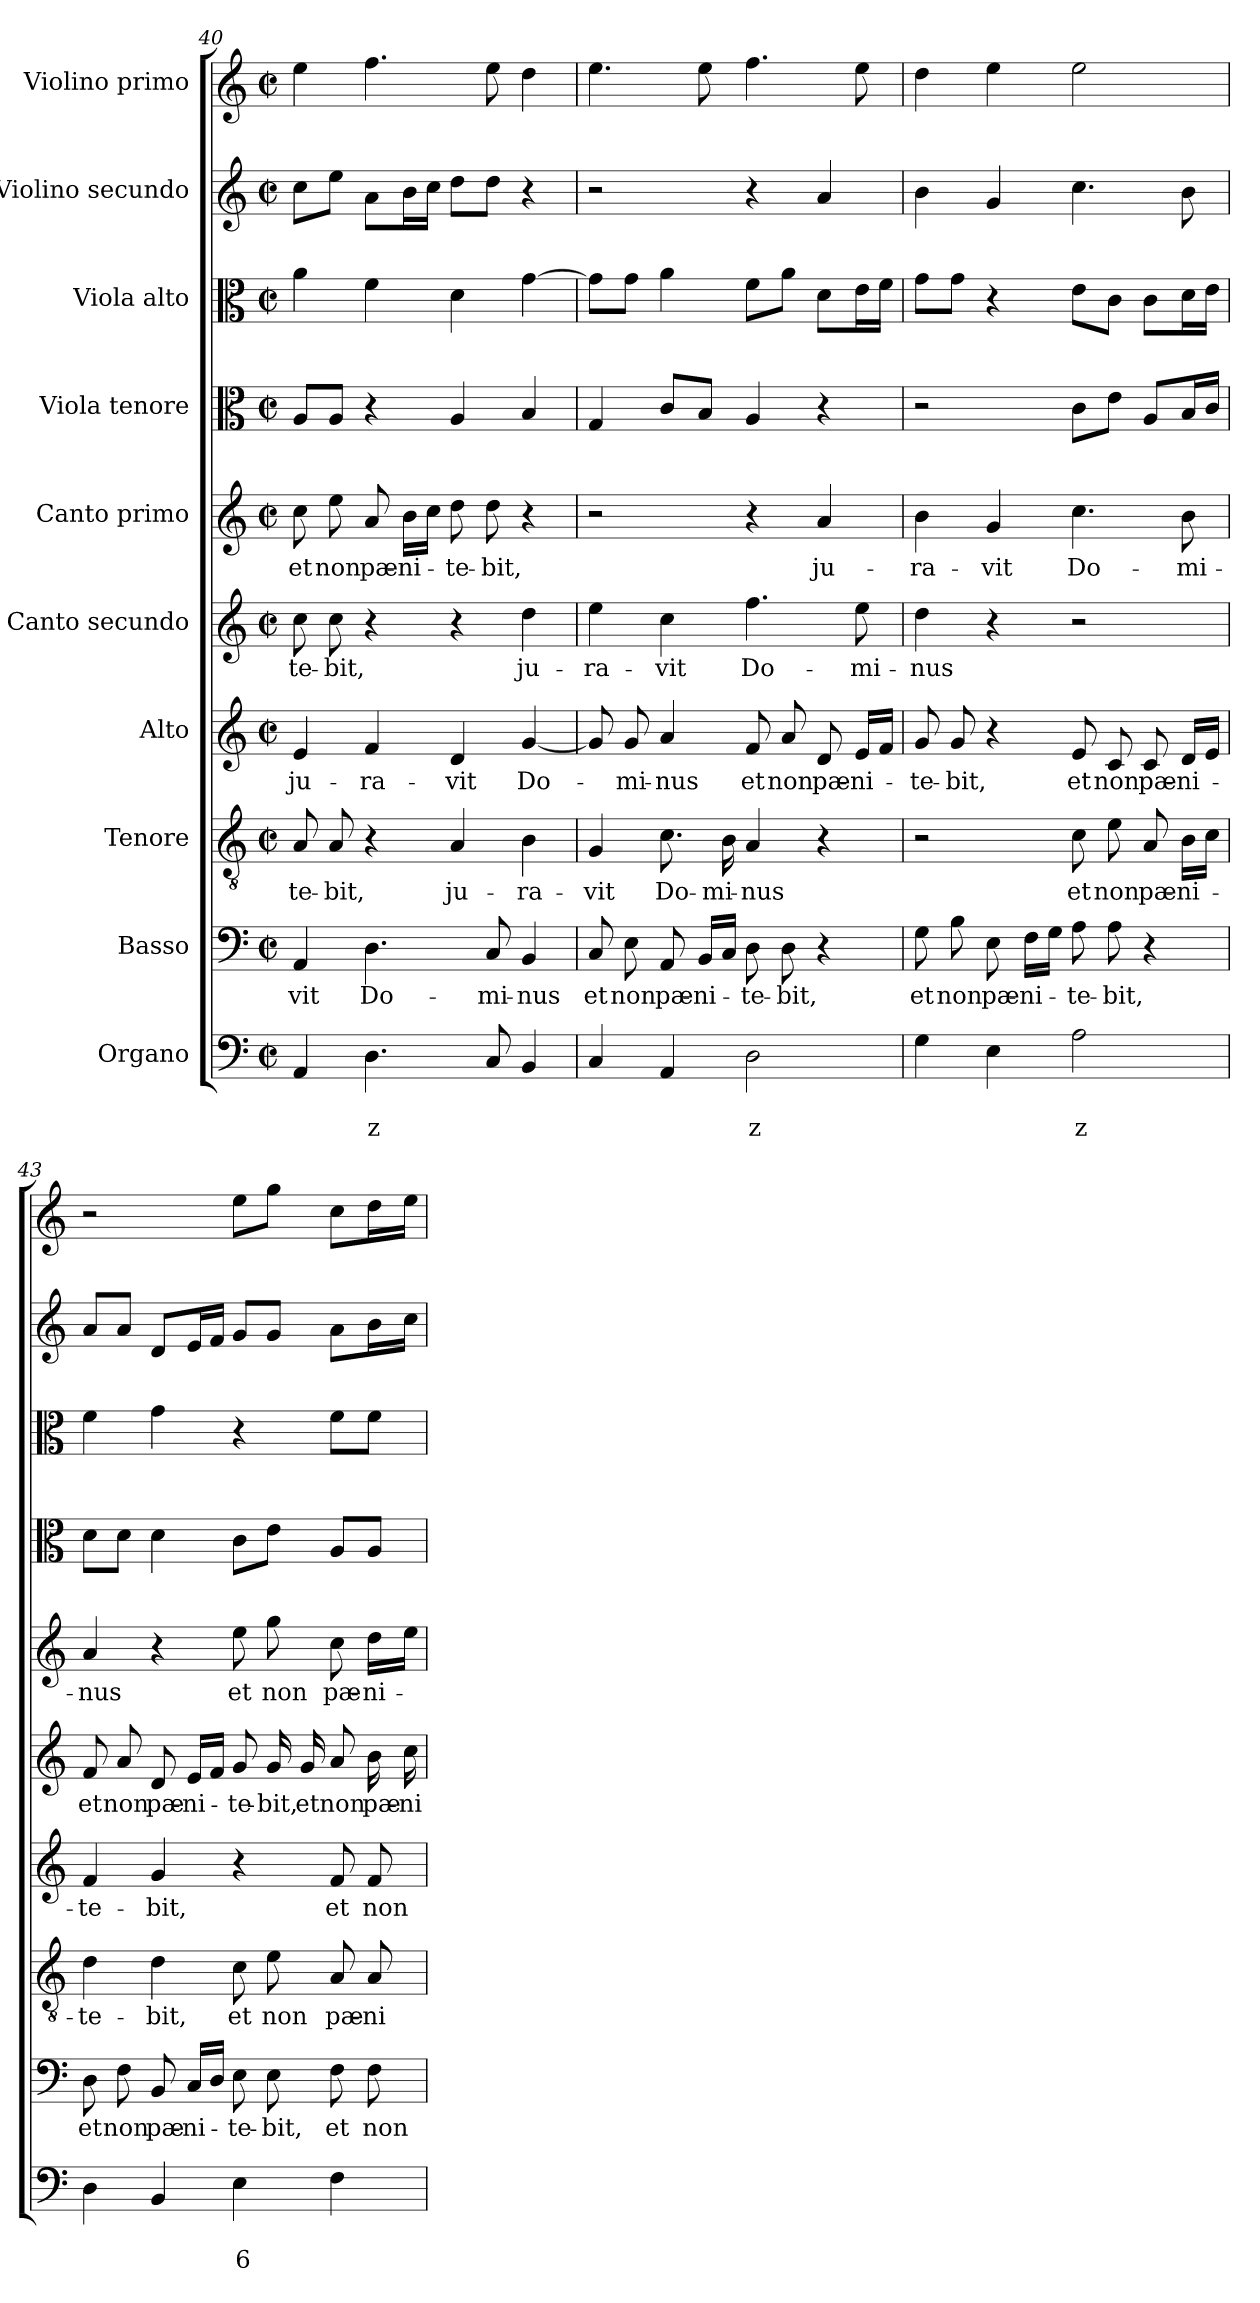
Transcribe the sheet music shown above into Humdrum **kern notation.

**kern	**text	**text	**kern	**text	**kern	**text	**kern	**text	**kern	**text	**kern	**text	**kern	**kern	**kern	**kern
*part10	*part10	*part10	*part9	*part9	*part8	*part8	*part7	*part7	*part6	*part6	*part5	*part5	*part4	*part3	*part2	*part1
*staff10	*staff10	*staff10	*staff9	*staff9	*staff8	*staff8	*staff7	*staff7	*staff6	*staff6	*staff5	*staff5	*staff4	*staff3	*staff2	*staff1
*I"Organo	*	*	*I"Basso	*	*I"Tenore	*	*I"Alto	*	*I"Canto secundo	*	*I"Canto primo	*	*I"Viola tenore	*I"Viola alto	*I"Violino secundo	*I"Violino primo
*clefF4	*	*	*clefF4	*	*clefGv2	*	*clefG2	*	*clefG2	*	*clefG2	*	*clefC3	*clefC3	*clefG2	*clefG2
*k[]	*	*	*k[]	*	*k[]	*	*k[]	*	*k[]	*	*k[]	*	*k[]	*k[]	*k[]	*k[]
*C:	*	*	*C:	*	*C:	*	*C:	*	*C:	*	*C:	*	*C:	*C:	*C:	*C:
*M2/2	*	*	*M2/2	*	*M2/2	*	*M2/2	*	*M2/2	*	*M2/2	*	*M2/2	*M2/2	*M2/2	*M2/2
*met(c|)	*	*	*met(c|)	*	*met(c|)	*	*met(c|)	*	*met(c|)	*	*met(c|)	*	*met(c|)	*met(c|)	*met(c|)	*met(c|)
=40	=40	=40	=40	=40	=40	=40	=40	=40	=40	=40	=40	=40	=40	=40	=40	=40
!	!	!	!	!LO:LY:b	!	!LO:LY:b	!	!LO:LY:b	!	!LO:LY:b	!	!LO:LY:b	!	!	!	!
4AA/	.	.	4AA/	-vit	8A/	-te-	4e/	ju-	8cc\	-te-	8cc\	et	8A/L	4a\	8cc\L	4ee\
!	!	!	!	!	!	!LO:LY:b	!	!	!	!LO:LY:b	!	!LO:LY:b	!	!	!	!
.	.	.	.	.	8A/	-bit,	.	.	8cc\	-bit,	8ee\	non	8A/J	.	8ee\J	.
!	!	!LO:LY:b	!	!LO:LY:b	!	!	!	!LO:LY:b	!	!	!	!LO:LY:b	!	!	!	!
4.D\	.	z	4.D\	Do-	4r	.	4f/	-ra-	4r	.	8a/	pæ-	4r	4f\	8a\L	4.ff\
!	!	!	!	!	!	!	!	!	!	!	!	!LO:LY:b	!	!	!	!
.	.	.	.	.	.	.	.	.	.	.	16b\LL	-ni-	.	.	16b\L	.
.	.	.	.	.	.	.	.	.	.	.	16cc\JJ	.	.	.	16cc\JJ	.
!	!	!	!	!	!	!LO:LY:b	!	!LO:LY:b	!	!	!	!LO:LY:b	!	!	!	!
.	.	.	.	.	4A/	ju-	4d/	-vit	4r	.	8dd\	-te-	4A/	4d\	8dd\L	.
!	!	!	!	!LO:LY:b	!	!	!	!	!	!	!	!LO:LY:b	!	!	!	!
8C/	.	.	8C/	-mi-	.	.	.	.	.	.	8dd\	-bit,	.	.	8dd\J	8ee\
!	!	!	!	!LO:LY:b	!	!LO:LY:b	!	!LO:LY:b	!	!LO:LY:b	!	!	!	!	!	!
4BB/	.	.	4BB/	-nus	4B\	-ra-	[4g/	Do-	4dd\	ju-	4r	.	4B/	[4g\	4r	4dd\
=41	=41	=41	=41	=41	=41	=41	=41	=41	=41	=41	=41	=41	=41	=41	=41	=41
!	!	!	!	!LO:LY:b	!	!LO:LY:b	!	!	!	!LO:LY:b	!	!	!	!	!	!
4C/	.	.	8C/	et	4G/	-vit	8g/]	.	4ee\	-ra-	2r	.	4G/	8g\L]	2r	4.ee\
!	!	!	!	!LO:LY:b	!	!	!	!LO:LY:b	!	!	!	!	!	!	!	!
.	.	.	8E\	non	.	.	8g/	-mi-	.	.	.	.	.	8g\J	.	.
!	!	!	!	!LO:LY:b	!	!LO:LY:b	!	!LO:LY:b	!	!LO:LY:b	!	!	!	!	!	!
4AA/	.	.	8AA/	pæ-	8.c\	Do-	4a/	-nus	4cc\	-vit	.	.	8c/L	4a\	.	.
!	!	!	!	!LO:LY:b	!	!	!	!	!	!	!	!	!	!	!	!
.	.	.	16BB/LL	-ni-	.	.	.	.	.	.	.	.	8B/J	.	.	8ee\
!	!	!	!	!	!	!LO:LY:b	!	!	!	!	!	!	!	!	!	!
.	.	.	16C/JJ	.	16B\	-mi-	.	.	.	.	.	.	.	.	.	.
!	!	!LO:LY:b	!	!LO:LY:b	!	!LO:LY:b	!	!LO:LY:b	!	!LO:LY:b	!	!	!	!	!	!
2D\	.	z	8D\	-te-	4A/	-nus	8f/	et	4.ff\	Do-	4r	.	4A/	8f\L	4r	4.ff\
!	!	!	!	!LO:LY:b	!	!	!	!LO:LY:b	!	!	!	!	!	!	!	!
.	.	.	8D\	-bit,	.	.	8a/	non	.	.	.	.	.	8a\J	.	.
!	!	!	!	!	!	!	!	!LO:LY:b	!	!	!	!LO:LY:b	!	!	!	!
.	.	.	4r	.	4r	.	8d/	pæ-	.	.	4a/	ju-	4r	8d\L	4a/	.
!	!	!	!	!	!	!	!	!LO:LY:b	!	!LO:LY:b	!	!	!	!	!	!
.	.	.	.	.	.	.	16e/LL	-ni-	8ee\	-mi-	.	.	.	16e\L	.	8ee\
.	.	.	.	.	.	.	16f/JJ	.	.	.	.	.	.	16f\JJ	.	.
=42	=42	=42	=42	=42	=42	=42	=42	=42	=42	=42	=42	=42	=42	=42	=42	=42
!	!	!	!	!LO:LY:b	!	!	!	!LO:LY:b	!	!LO:LY:b	!	!LO:LY:b	!	!	!	!
4G\	.	.	8G\	et	2r	.	8g/	-te-	4dd\	-nus	4b\	-ra-	2r	8g\L	4b\	4dd\
!	!	!	!	!LO:LY:b	!	!	!	!LO:LY:b	!	!	!	!	!	!	!	!
.	.	.	8B\	non	.	.	8g/	-bit,	.	.	.	.	.	8g\J	.	.
!	!	!	!	!LO:LY:b	!	!	!	!	!	!	!	!LO:LY:b	!	!	!	!
4E\	.	.	8E\	pæ-	.	.	4r	.	4r	.	4g/	-vit	.	4r	4g/	4ee\
!	!	!	!	!LO:LY:b	!	!	!	!	!	!	!	!	!	!	!	!
.	.	.	16F\LL	-ni-	.	.	.	.	.	.	.	.	.	.	.	.
.	.	.	16G\JJ	.	.	.	.	.	.	.	.	.	.	.	.	.
!	!	!LO:LY:b	!	!LO:LY:b	!	!LO:LY:b	!	!LO:LY:b	!	!	!	!LO:LY:b	!	!	!	!
2A\	.	z	8A\	-te-	8c\	et	8e/	et	2r	.	4.cc\	Do-	8c\L	8e\L	4.cc\	2ee\
!	!	!	!	!LO:LY:b	!	!LO:LY:b	!	!LO:LY:b	!	!	!	!	!	!	!	!
.	.	.	8A\	-bit,	8e\	non	8c/	non	.	.	.	.	8e\J	8c\J	.	.
!	!	!	!	!	!	!LO:LY:b	!	!LO:LY:b	!	!	!	!	!	!	!	!
.	.	.	4r	.	8A/	pæ-	8c/	pæ-	.	.	.	.	8A/L	8c\L	.	.
!	!	!	!	!	!	!LO:LY:b	!	!LO:LY:b	!	!	!	!LO:LY:b	!	!	!	!
.	.	.	.	.	16B\LL	-ni-	16d/LL	-ni-	.	.	8b\	-mi-	16B/L	16d\L	8b\	.
.	.	.	.	.	16c\JJ	.	16e/JJ	.	.	.	.	.	16c/JJ	16e\JJ	.	.
!!LO:PB:g=z
=43	=43	=43	=43	=43	=43	=43	=43	=43	=43	=43	=43	=43	=43	=43	=43	=43
!	!	!	!	!LO:LY:b	!	!LO:LY:b	!	!LO:LY:b	!	!LO:LY:b	!	!LO:LY:b	!	!	!	!
4D\	.	.	8D\	et	4d\	-te-	4f/	-te-	8f/	et	4a/	-nus	8d\L	4f\	8a/L	2r
!	!	!	!	!LO:LY:b	!	!	!	!	!	!LO:LY:b	!	!	!	!	!	!
.	.	.	8F\	non	.	.	.	.	8a/	non	.	.	8d\J	.	8a/J	.
!	!	!	!	!LO:LY:b	!	!LO:LY:b	!	!LO:LY:b	!	!LO:LY:b	!	!	!	!	!	!
4BB/	.	.	8BB/	pæ-	4d\	-bit,	4g/	-bit,	8d/	pæ-	4r	.	4d\	4g\	8d/L	.
!	!	!	!	!LO:LY:b	!	!	!	!	!	!LO:LY:b	!	!	!	!	!	!
.	.	.	16C/LL	-ni-	.	.	.	.	16e/LL	-ni-	.	.	.	.	16e/L	.
.	.	.	16D/JJ	.	.	.	.	.	16f/JJ	.	.	.	.	.	16f/JJ	.
!	!	!LO:LY:b	!	!LO:LY:b	!	!LO:LY:b	!	!	!	!LO:LY:b	!	!LO:LY:b	!	!	!	!
4E\	.	6	8E\	-te-	8c\	et	4r	.	8g/	-te-	8ee\	et	8c\L	4r	8g/L	8ee\L
!	!	!	!	!LO:LY:b	!	!LO:LY:b	!	!	!	!LO:LY:b	!	!LO:LY:b	!	!	!	!
.	.	.	8E\	-bit,	8e\	non	.	.	16g/	-bit,	8gg\	non	8e\J	.	8g/J	8gg\J
!	!	!	!	!	!	!	!	!	!	!LO:LY:b	!	!	!	!	!	!
.	.	.	.	.	.	.	.	.	16g/	et	.	.	.	.	.	.
!	!	!	!	!LO:LY:b	!	!LO:LY:b	!	!LO:LY:b	!	!LO:LY:b	!	!LO:LY:b	!	!	!	!
4F\	.	.	8F\	et	8A/	pæ-	8f/	et	8a/	non	8cc\	pæ-	8A/L	8f\L	8a\L	8cc\L
!	!	!	!	!LO:LY:b	!	!LO:LY:b	!	!LO:LY:b	!	!LO:LY:b	!	!LO:LY:b	!	!	!	!
.	.	.	8F\	non	8A/	-ni-	8f/	non	16b\	pæ-	16dd\LL	-ni-	8A/J	8f\J	16b\L	16dd\L
!	!	!	!	!	!	!	!	!	!	!LO:LY:b	!	!	!	!	!	!
.	.	.	.	.	.	.	.	.	16cc\	-ni-	16ee\JJ	.	.	.	16cc\JJ	16ee\JJ
=	=	=	=	=	=	=	=	=	=	=	=	=	=	=	=	=
*-	*-	*-	*-	*-	*-	*-	*-	*-	*-	*-	*-	*-	*-	*-	*-	*-
